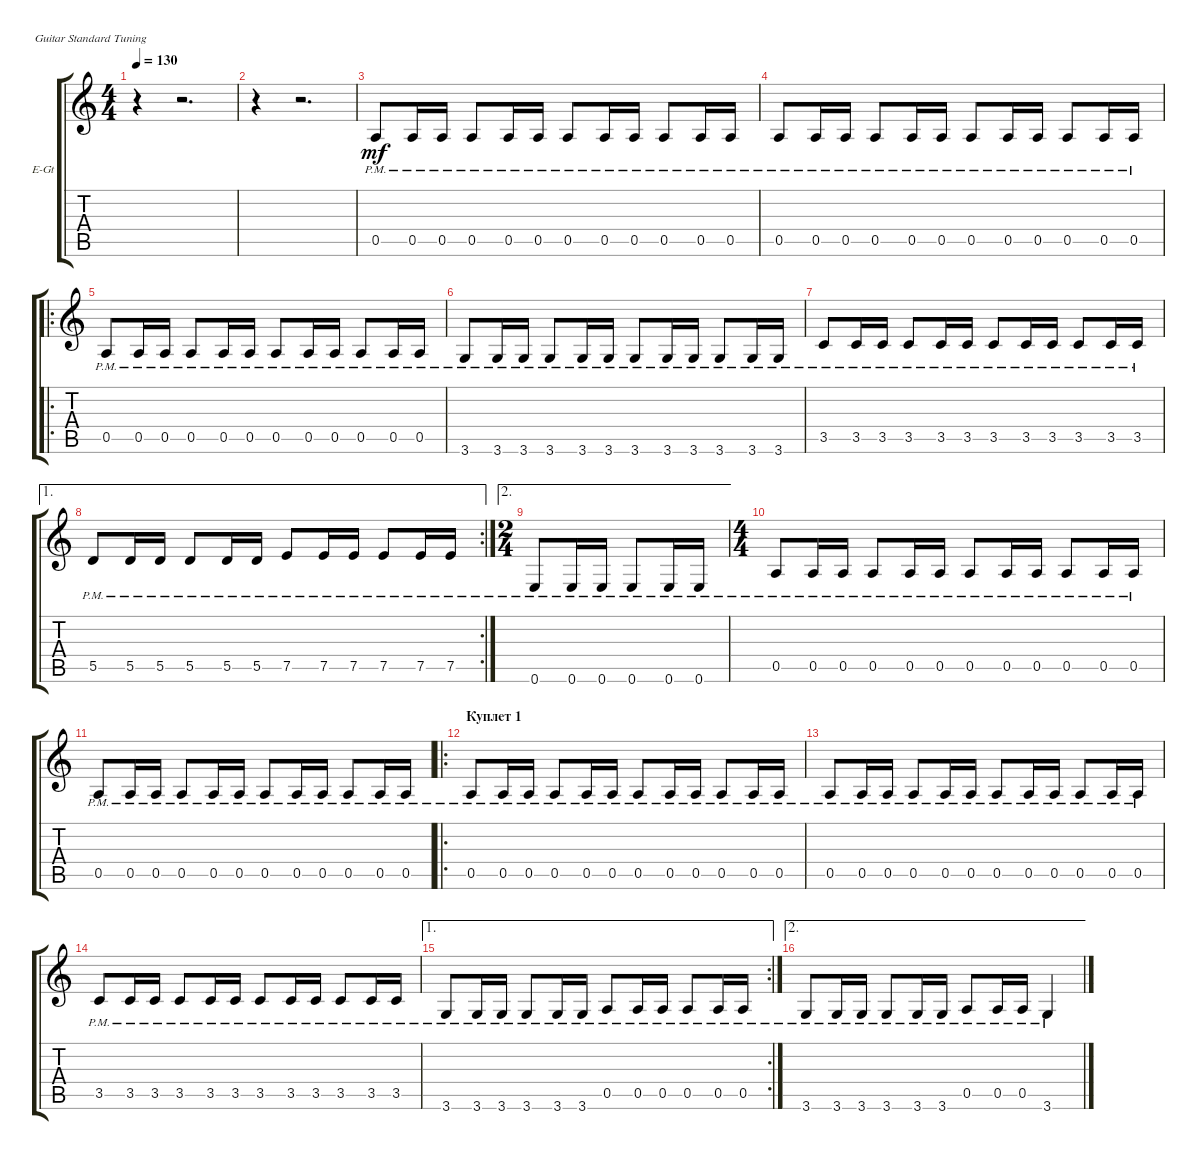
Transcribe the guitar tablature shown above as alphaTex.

\bracketExtendMode groupsimilarinstruments
\firstSystemTrackNameOrientation horizontal
\otherSystemsTrackNameOrientation horizontal
\track ("Electric Guitar" "E-Gt") {instrument distortionguitar}
\staff {score tabs}
\tuning (E4 B3 G3 D3 A2 E2)
\ts (4 4)
\tempo 130
\clef g2
\ks c
r.4{dy mf instrument distortionguitar} r.2{d} |
r.4 r.2{d} |
0.5{pm}.8 0.5{pm}.16 0.5{pm}.16 0.5{pm}.8 0.5{pm}.16 0.5{pm}.16 0.5{pm}.8 0.5{pm}.16 0.5{pm}.16 0.5{pm}.8 0.5{pm}.16 0.5{pm}.16 |
0.5{pm}.8 0.5{pm}.16 0.5{pm}.16 0.5{pm}.8 0.5{pm}.16 0.5{pm}.16 0.5{pm}.8 0.5{pm}.16 0.5{pm}.16 0.5{pm}.8 0.5{pm}.16 0.5{pm}.16 |
\ro
0.5{pm}.8 0.5{pm}.16 0.5{pm}.16 0.5{pm}.8 0.5{pm}.16 0.5{pm}.16 0.5{pm}.8 0.5{pm}.16 0.5{pm}.16 0.5{pm}.8 0.5{pm}.16 0.5{pm}.16 |
3.6{pm}.8 3.6{pm}.16 3.6{pm}.16 3.6{pm}.8 3.6{pm}.16 3.6{pm}.16 3.6{pm}.8 3.6{pm}.16 3.6{pm}.16 3.6{pm}.8 3.6{pm}.16 3.6{pm}.16 |
3.5{pm}.8 3.5{pm}.16 3.5{pm}.16 3.5{pm}.8 3.5{pm}.16 3.5{pm}.16 3.5{pm}.8 3.5{pm}.16 3.5{pm}.16 3.5{pm}.8 3.5{pm}.16 3.5{pm}.16 |
\ae 1
\rc 2
5.5{pm}.8 5.5{pm}.16 5.5{pm}.16 5.5{pm}.8 5.5{pm}.16 5.5{pm}.16 7.5{pm}.8 7.5{pm}.16 7.5{pm}.16 7.5{pm}.8 7.5{pm}.16 7.5{pm}.16 |
\ae 2
\ts (2 4)
0.6{pm}.8 0.6{pm}.16 0.6{pm}.16 0.6{pm}.8 0.6{pm}.16 0.6{pm}.16 |
\ts (4 4)
0.5{pm}.8 0.5{pm}.16 0.5{pm}.16 0.5{pm}.8 0.5{pm}.16 0.5{pm}.16 0.5{pm}.8 0.5{pm}.16 0.5{pm}.16 0.5{pm}.8 0.5{pm}.16 0.5{pm}.16 |
0.5{pm}.8 0.5{pm}.16 0.5{pm}.16 0.5{pm}.8 0.5{pm}.16 0.5{pm}.16 0.5{pm}.8 0.5{pm}.16 0.5{pm}.16 0.5{pm}.8 0.5{pm}.16 0.5{pm}.16 |
\ro
\section ("" "Куплет 1")
0.5{pm}.8 0.5{pm}.16 0.5{pm}.16 0.5{pm}.8 0.5{pm}.16 0.5{pm}.16 0.5{pm}.8 0.5{pm}.16 0.5{pm}.16 0.5{pm}.8 0.5{pm}.16 0.5{pm}.16 |
0.5{pm}.8 0.5{pm}.16 0.5{pm}.16 0.5{pm}.8 0.5{pm}.16 0.5{pm}.16 0.5{pm}.8 0.5{pm}.16 0.5{pm}.16 0.5{pm}.8 0.5{pm}.16 0.5{pm}.16 |
3.5{pm}.8 3.5{pm}.16 3.5{pm}.16 3.5{pm}.8 3.5{pm}.16 3.5{pm}.16 3.5{pm}.8 3.5{pm}.16 3.5{pm}.16 3.5{pm}.8 3.5{pm}.16 3.5{pm}.16 |
\ae 1
\rc 2
3.6{pm}.8 3.6{pm}.16 3.6{pm}.16 3.6{pm}.8 3.6{pm}.16 3.6{pm}.16 0.5{pm}.8 0.5{pm}.16 0.5{pm}.16 0.5{pm}.8 0.5{pm}.16 0.5{pm}.16 |
\ae 2
3.6{pm}.8 3.6{pm}.16 3.6{pm}.16 3.6{pm}.8 3.6{pm}.16 3.6{pm}.16 0.5{pm}.8 0.5{pm}.16 0.5{pm}.16 3.6{pm}.4
